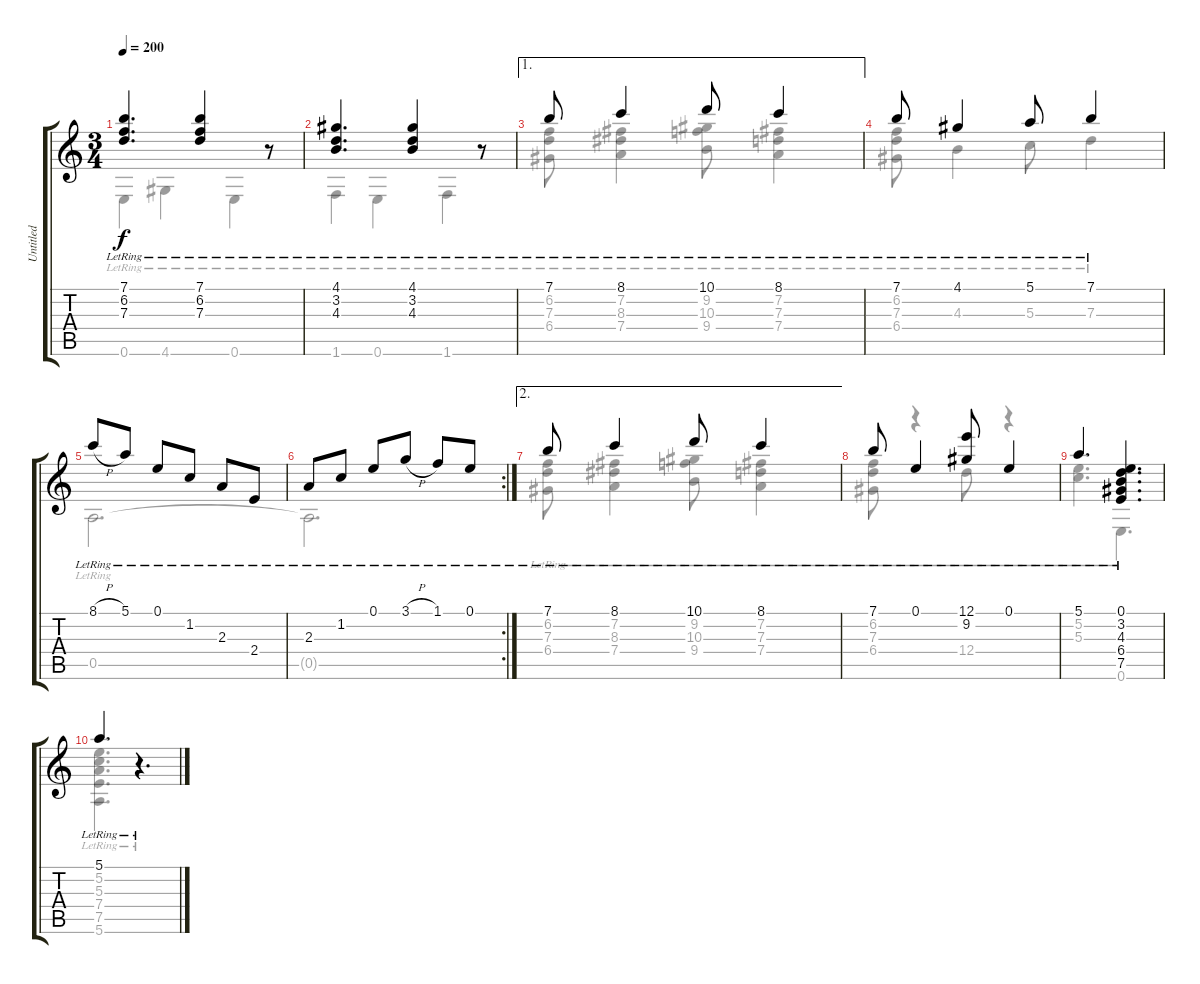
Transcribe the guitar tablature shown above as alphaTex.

\track ("Untitled" "Untitled") {instrument acousticguitarnylon}
\staff {score tabs}
\tuning (E4 B3 G3 D3 A2 E2) {hide}
\voice
\ts (3 4)
\tempo 200
\clef g2
\ks c
(7.1{lr} 6.2{lr} 7.3{lr}).4{d dy f} (7.1{lr} 6.2{lr} 7.3{lr}).4 r.8 |
(4.1{lr} 3.2{lr} 4.3{lr}).4{d} (4.1{lr} 3.2{lr} 4.3{lr}).4 r.8 |
\ae 1
7.1{lr}.8 8.1{lr}.4 10.1{lr}.8 8.1{lr}.4 |
7.1{lr}.8 4.1{lr}.4 5.1{lr}.8 7.1{lr}.4 |
8.1{h lr}.8 5.1{lr}.8 0.1{lr}.8 1.2{lr}.8 2.3{lr}.8 2.4{lr}.8 |
\rc 2
2.3{lr}.8 1.2{lr}.8 0.1{lr}.8 3.1{h lr}.8 1.1{lr}.8 0.1{lr}.8 |
\ae 2
7.1{lr}.8 8.1{lr}.4 10.1{lr}.8 8.1{lr}.4 |
7.1{lr}.8 0.1{lr}.4 (12.1{lr} 9.2{lr}).8 0.1{lr}.4 |
5.1{lr}.4{d} (0.1{lr} 3.2{lr} 4.3{lr} 6.4{lr} 7.5{lr}).4{d} |
5.1{lr}.4{d} r.4{d}
\voice
\clef g2
\ottava regular
\simile none
\ks c
0.6{lr}.4{dy f} 4.6{lr}.4 0.6{lr}.4 |
1.6{lr}.4 0.6{lr}.4 1.6{lr}.4 |
(6.2{lr} 7.3{lr} 6.4{lr}).8 (7.2{lr} 8.3{lr} 7.4{lr}).4 (9.2{lr} 10.3{lr} 9.4{lr}).8 (7.2{lr} 7.3{lr} 7.4{lr}).4 |
(6.2{lr} 7.3{lr} 6.4{lr}).8 4.3{lr}.4 5.3{lr}.8 7.3{lr}.4 |
0.5{lr}.2{d} |
0.5{t}.2{d} |
(6.2{lr} 7.3{lr} 6.4{lr}).8 (7.2{lr} 8.3{lr} 7.4{lr}).4 (9.2{lr} 10.3{lr} 9.4{lr}).8 (7.2{lr} 7.3{lr} 7.4{lr}).4 |
(6.2{lr} 7.3{lr} 6.4{lr}).8 r.4 12.4{lr}.8 r.4 |
(5.2{lr} 5.3{lr}).4{d} 0.6{lr}.4{d} |
(5.2{lr} 5.3{lr} 7.4{lr} 7.5{lr} 5.6{lr}).4{d} r.4{d}
